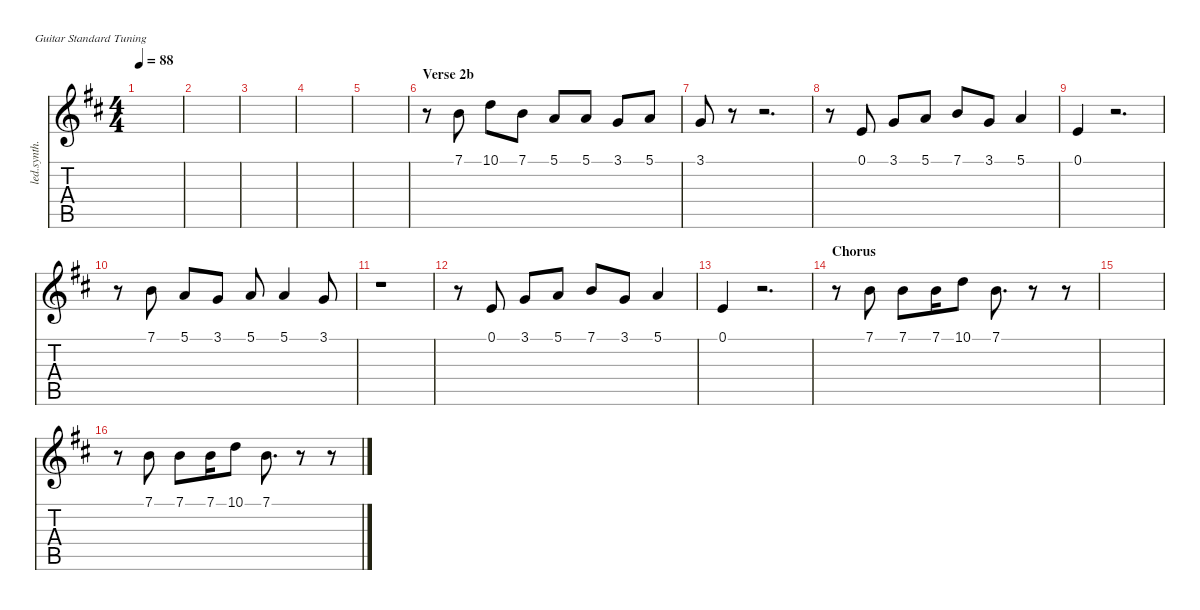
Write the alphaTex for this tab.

\defaultSystemsLayout 4
\hideDynamics
\bracketExtendMode nobrackets
\otherSystemsTrackNameOrientation horizontal
\track ("Background Vocal" "led.synth.") {mute instrument lead5charang}
\staff {score tabs}
\tuning (E4 B3 G3 D3 A2 E2)
\ts (4 4)
\tempo 88
\clef g2
\ks d
|
|
|
|
|
\section ("" "Verse 2b")
r.8 7.1{acc forcenatural}.8 10.1{acc forcenatural}.8 7.1{acc forcenatural}.8 5.1{acc forcenatural}.8 5.1{acc forcenatural}.8 3.1{acc forcenatural}.8 5.1{acc forcenatural}.8 |
3.1{acc forcenatural}.8 r.8 r.2{d} |
r.8 0.1{acc forcenatural}.8 3.1{acc forcenatural}.8 5.1{acc forcenatural}.8 7.1{acc forcenatural}.8 3.1{acc forcenatural}.8 5.1{acc forcenatural}.4 |
0.1{acc forcenatural}.4 r.2{d} |
r.8 7.1{acc forcenatural}.8 5.1{acc forcenatural}.8 3.1{acc forcenatural}.8 5.1{acc forcenatural}.8 5.1{acc forcenatural}.4 3.1{acc forcenatural}.8 |
r.1 |
r.8 0.1{acc forcenatural}.8 3.1{acc forcenatural}.8 5.1{acc forcenatural}.8 7.1{acc forcenatural}.8 3.1{acc forcenatural}.8 5.1{acc forcenatural}.4 |
0.1{acc forcenatural}.4 r.2{d} |
\section ("" "Chorus")
r.8 7.1{acc forcenatural}.8 7.1{acc forcenatural}.8 7.1{acc forcenatural}.16 10.1{acc forcenatural}.8 7.1{acc forcenatural}.8{d} r.8 r.8 |
|
r.8 7.1{acc forcenatural}.8 7.1{acc forcenatural}.8 7.1{acc forcenatural}.16 10.1{acc forcenatural}.8 7.1{acc forcenatural}.8{d} r.8 r.8
